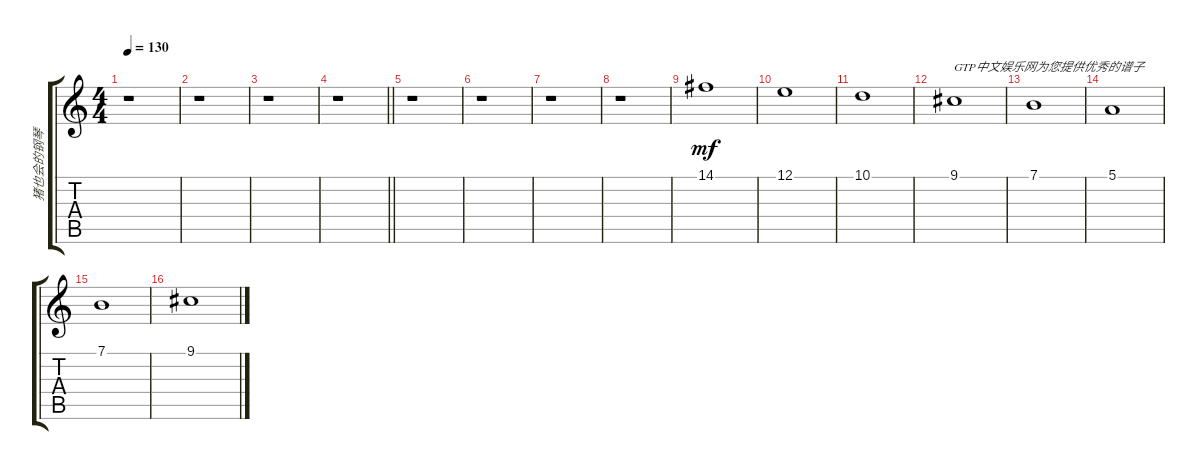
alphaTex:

\track ("猪也会的钢琴" "猪也会的钢琴") {instrument brightacousticpiano}
\staff {score tabs}
\tuning (E4 B3 G3 D3 A2 E2) {hide}
\ts (4 4)
\tempo 130
\clef g2
\ks c
r.1{dy mf instrument brightacousticpiano} |
r.1 |
r.1 |
\barLineRight lightlight
r.1 |
\section ("" "")
r.1 |
r.1 |
r.1 |
r.1 |
14.1.1 |
12.1.1 |
10.1.1 |
9.1.1{txt "GTP中文娱乐网为您提供优秀的谱子"} |
7.1.1 |
5.1.1 |
7.1.1 |
9.1.1
